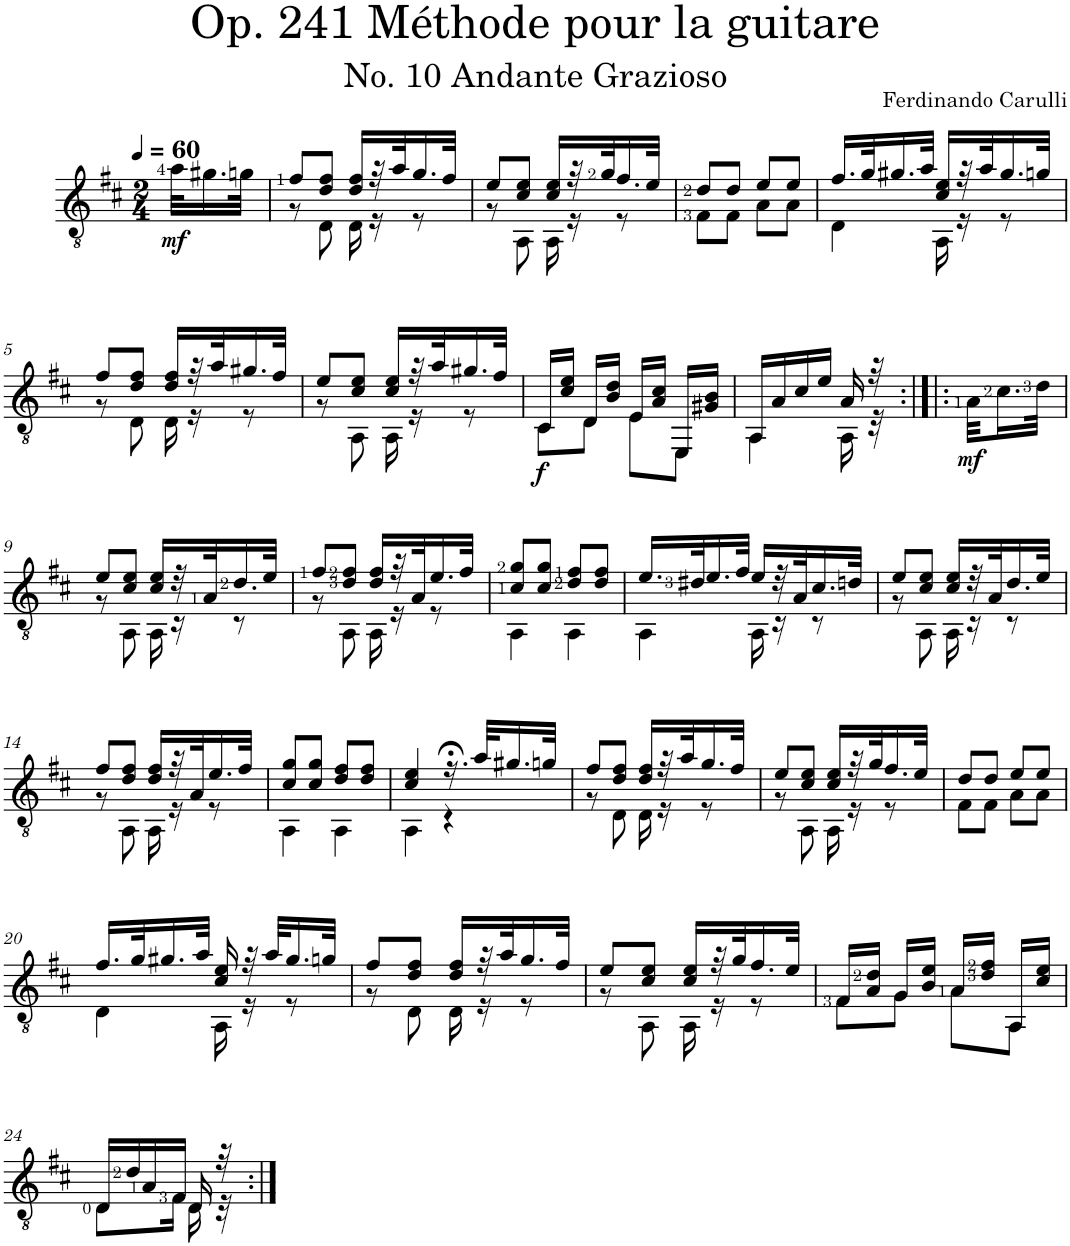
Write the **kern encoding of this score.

**kern	**dynam
*part1	*part1
*staff1	*staff1
*I"Classical Guitar	*
*clefGv2	*
*k[f#c#]	*
*D:	*
*M2/4	*
*MM60	*
=	=
!	!LO:DY:b
32a\KLL	mf
16.g#X\	.
32gn\JJk	.
=1	=1
*^	*
8f#/L	8r	.
8d/ 8f#/J	8D\	.
16d/ 16f#/LL	16D\	.
32r	16r	.
32a/J	.	.
16.g/	8r	.
32f#/JJk	.	.
=2	=2	=2
8e/L	8r	.
8c#/ 8e/J	8AA\	.
16c#/ 16e/LL	16AA\	.
32r	16r	.
32g/J	.	.
16.f#/	8r	.
32e/JJk	.	.
=3	=3	=3
8d/L	8F#\L	.
8d/J	8F#\J	.
8e/L	8A\L	.
8e/J	8A\J	.
=4	=4	=4
16.f#/LL	4D\	.
32g/K	.	.
16.g#X/	.	.
32a/JJk	.	.
16c#/ 16e/LL	16AA\	.
32r	16r	.
32a/J	.	.
16.g#/	8r	.
32gn/JJk	.	.
!!LO:LB:g=z	!!
=5	=5	=5
8f#/L	8r	.
8d/ 8f#/J	8D\	.
16d/ 16f#/LL	16D\	.
32r	16r	.
32a/J	.	.
16.g#X/	8r	.
32f#/JJk	.	.
=6	=6	=6
8e/L	8r	.
8c#/ 8e/J	8AA\	.
16c#/ 16e/LL	16AA\	.
32r	16r	.
32a/J	.	.
16.g#X/	8r	.
32f#/JJk	.	.
=7	=7	=7
!	!	!LO:DY:b
16C#/LL	8C#\L	f
16c#/ 16e/JJ	.	.
16D/LL	8D\J	.
16B/ 16d/JJ	.	.
16E/LL	8E\L	.
16A/ 16c#/JJ	.	.
16EE/LL	8EE\J	.
16G#X/ 16B/JJ	.	.
=8	=8	=8
16AA/LL	4AA\	.
16A/	.	.
16c#/	.	.
16e/JJ	.	.
16A/	16AA\	.
32r	32r	.
=8X1:|!|:	=8X1:|!|:	=8X1:|!|:
!	!	!LO:DY:b
*v	*v	*
32A\KLL	mf
16.c#\	.
32d\JJk	.
!!LO:LB:g=z
=9	=9
*^	*
8e/L	8r	.
8c#/ 8e/J	8AA\	.
16c#/ 16e/LL	16AA\	.
32r	16r	.
32A/J	.	.
16.d/	8r	.
32e/JJk	.	.
=10	=10	=10
8f#/L	8r	.
8d/ 8f#/J	8AA\	.
16d/ 16f#/LL	16AA\	.
32r	16r	.
32A/J	.	.
16.e/	8r	.
32f#/JJk	.	.
=11	=11	=11
8c#/ 8g/L	4AA\	.
8c#/ 8g/J	.	.
8d/ 8f#/L	4AA\	.
8d/ 8f#/J	.	.
=12	=12	=12
16.e/LL	4AA\	.
32d#X/K	.	.
16.e/	.	.
32f#/JJk	.	.
16e/LL	16AA\	.
32r	16r	.
32A/J	.	.
16.c#/	8r	.
32dn/JJk	.	.
=13	=13	=13
8e/L	8r	.
8c#/ 8e/J	8AA\	.
16c#/ 16e/LL	16AA\	.
32r	16r	.
32A/J	.	.
16.d/	8r	.
32e/JJk	.	.
!!LO:LB:g=z	!!
=14	=14	=14
8f#/L	8r	.
8d/ 8f#/J	8AA\	.
16d/ 16f#/LL	16AA\	.
32r	16r	.
32A/J	.	.
16.e/	8r	.
32f#/JJk	.	.
=15	=15	=15
8c#/ 8g/L	4AA\	.
8c#/ 8g/J	.	.
8d/ 8f#/L	4AA\	.
8d/ 8f#/J	.	.
=16	=16	=16
4c#/ 4e/	4AA\	.
16.r;<	4r	.
32a/KLL	.	.
16.g#X/	.	.
32gn/JJk	.	.
=17	=17	=17
8f#/L	8r	.
8d/ 8f#/J	8D\	.
16d/ 16f#/LL	16D\	.
32r	16r	.
32a/J	.	.
16.g/	8r	.
32f#/JJk	.	.
=18	=18	=18
8e/L	8r	.
8c#/ 8e/J	8AA\	.
16c#/ 16e/LL	16AA\	.
32r	16r	.
32g/J	.	.
16.f#/	8r	.
32e/JJk	.	.
=19	=19	=19
8d/L	8F#\L	.
8d/J	8F#\J	.
8e/L	8A\L	.
8e/J	8A\J	.
!!LO:LB:g=z	!!
=20	=20	=20
16.f#/LL	4D\	.
32g/K	.	.
16.g#X/	.	.
32a/JJk	.	.
16c#/ 16e/	16AA\	.
32r	16r	.
32a/KLL	.	.
16.g#/	8r	.
32gn/JJk	.	.
=21	=21	=21
8f#/L	8r	.
8d/ 8f#/J	8D\	.
16d/ 16f#/LL	16D\	.
32r	16r	.
32a/J	.	.
16.g/	8r	.
32f#/JJk	.	.
=22	=22	=22
8e/L	8r	.
8c#/ 8e/J	8AA\	.
16c#/ 16e/LL	16AA\	.
32r	16r	.
32g/J	.	.
16.f#/	8r	.
32e/JJk	.	.
=23	=23	=23
16F#/LL	8F#\L	.
16A/ 16d/JJ	.	.
16G/LL	8G\J	.
16B/ 16e/JJ	.	.
16A/LL	8A\L	.
16d/ 16f#/JJ	.	.
16AA/LL	8AA\J	.
16c#/ 16e/JJ	.	.
!!LO:LB:g=z	!!
=24	=24	=24
16D/LL	8.D\L	.
16d/	.	.
16A/	.	.
16F#/JJ	16F#\Jk	.
16D/	16D\	.
32r	32r	.
*v	*v	*
=:|!	=:|!
*-	*-
